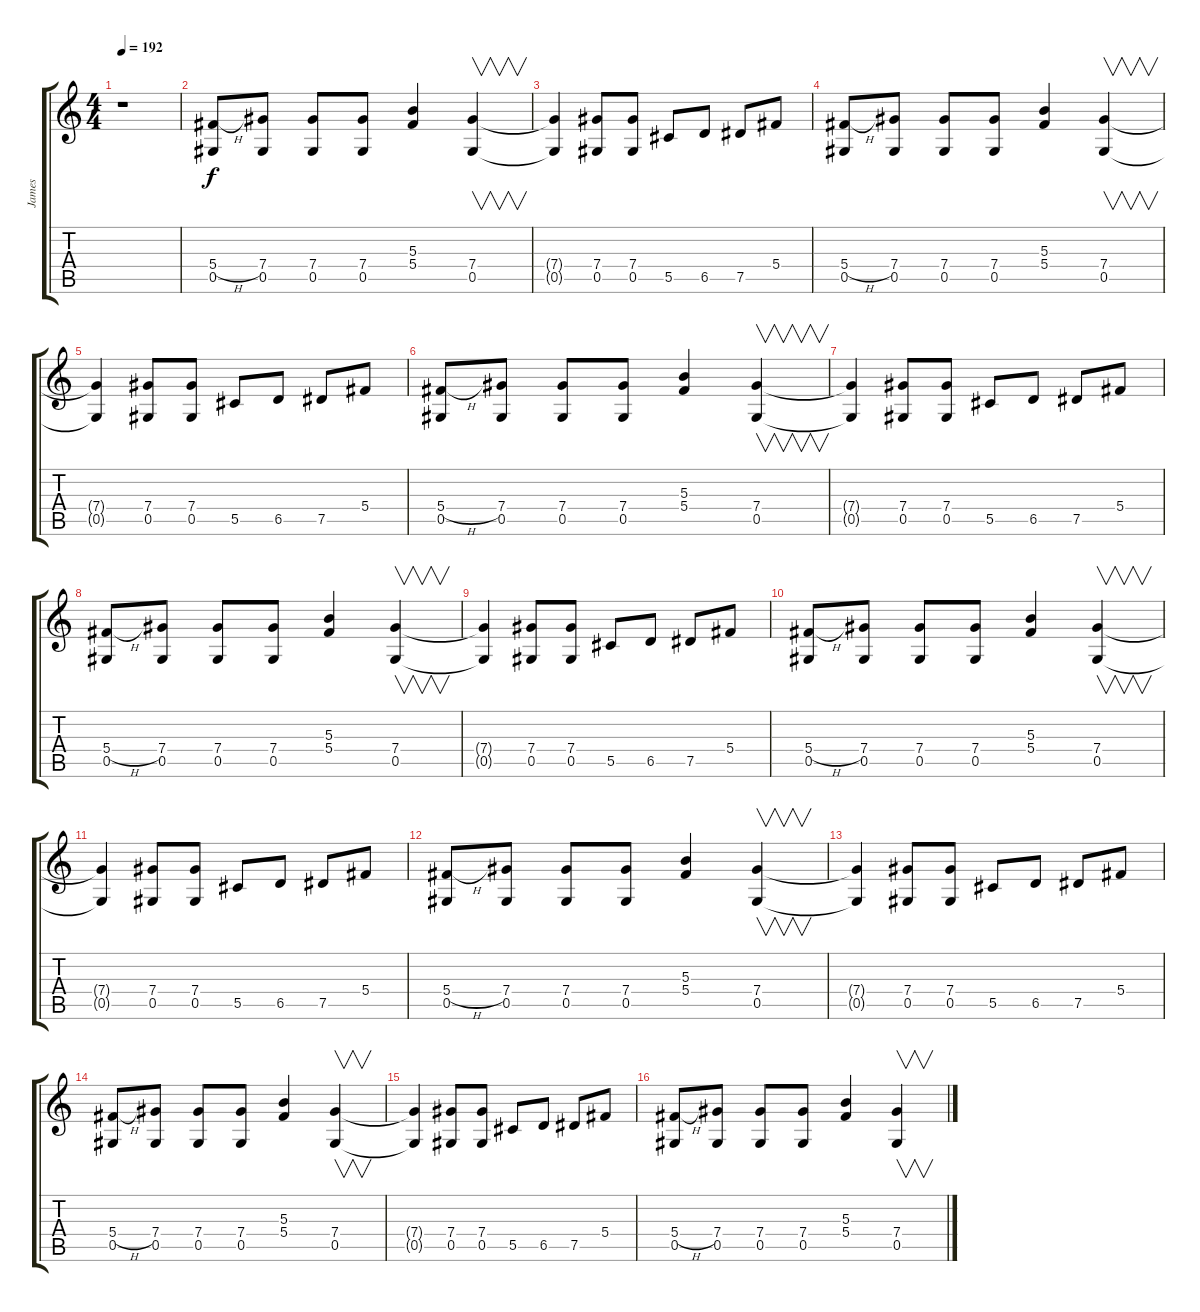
\track ("James" "James") {instrument distortionguitar}
\staff {score tabs}
\tuning (Eb4 Bb3 Gb3 Db3 Ab2 Eb2) {hide}
\ts (4 4)
\tempo 192
\clef g2
\ks c
r.1{dy f instrument distortionguitar} |
(5.4{h} 0.5).8 (7.4 0.5).8 (7.4 0.5).8 (7.4 0.5).8 (5.3 5.4).4 (7.4 0.5).4{v} |
(7.4{t} 0.5{t}).4 (7.4 0.5).8 (7.4 0.5).8 5.5.8 6.5.8 7.5.8 5.4.8 |
(5.4{h} 0.5).8 (7.4 0.5).8 (7.4 0.5).8 (7.4 0.5).8 (5.3 5.4).4 (7.4 0.5).4{v} |
(7.4{t} 0.5{t}).4 (7.4 0.5).8 (7.4 0.5).8 5.5.8 6.5.8 7.5.8 5.4.8 |
(5.4{h} 0.5).8 (7.4 0.5).8 (7.4 0.5).8 (7.4 0.5).8 (5.3 5.4).4 (7.4 0.5).4{v} |
(7.4{t} 0.5{t}).4 (7.4 0.5).8 (7.4 0.5).8 5.5.8 6.5.8 7.5.8 5.4.8 |
(5.4{h} 0.5).8 (7.4 0.5).8 (7.4 0.5).8 (7.4 0.5).8 (5.3 5.4).4 (7.4 0.5).4{v} |
(7.4{t} 0.5{t}).4 (7.4 0.5).8 (7.4 0.5).8 5.5.8 6.5.8 7.5.8 5.4.8 |
(5.4{h} 0.5).8 (7.4 0.5).8 (7.4 0.5).8 (7.4 0.5).8 (5.3 5.4).4 (7.4 0.5).4{v} |
(7.4{t} 0.5{t}).4 (7.4 0.5).8 (7.4 0.5).8 5.5.8 6.5.8 7.5.8 5.4.8 |
(5.4{h} 0.5).8 (7.4 0.5).8 (7.4 0.5).8 (7.4 0.5).8 (5.3 5.4).4 (7.4 0.5).4{v} |
(7.4{t} 0.5{t}).4 (7.4 0.5).8 (7.4 0.5).8 5.5.8 6.5.8 7.5.8 5.4.8 |
(5.4{h} 0.5).8 (7.4 0.5).8 (7.4 0.5).8 (7.4 0.5).8 (5.3 5.4).4 (7.4 0.5).4{v} |
(7.4{t} 0.5{t}).4 (7.4 0.5).8 (7.4 0.5).8 5.5.8 6.5.8 7.5.8 5.4.8 |
(5.4{h} 0.5).8 (7.4 0.5).8 (7.4 0.5).8 (7.4 0.5).8 (5.3 5.4).4 (7.4 0.5).4{v}
